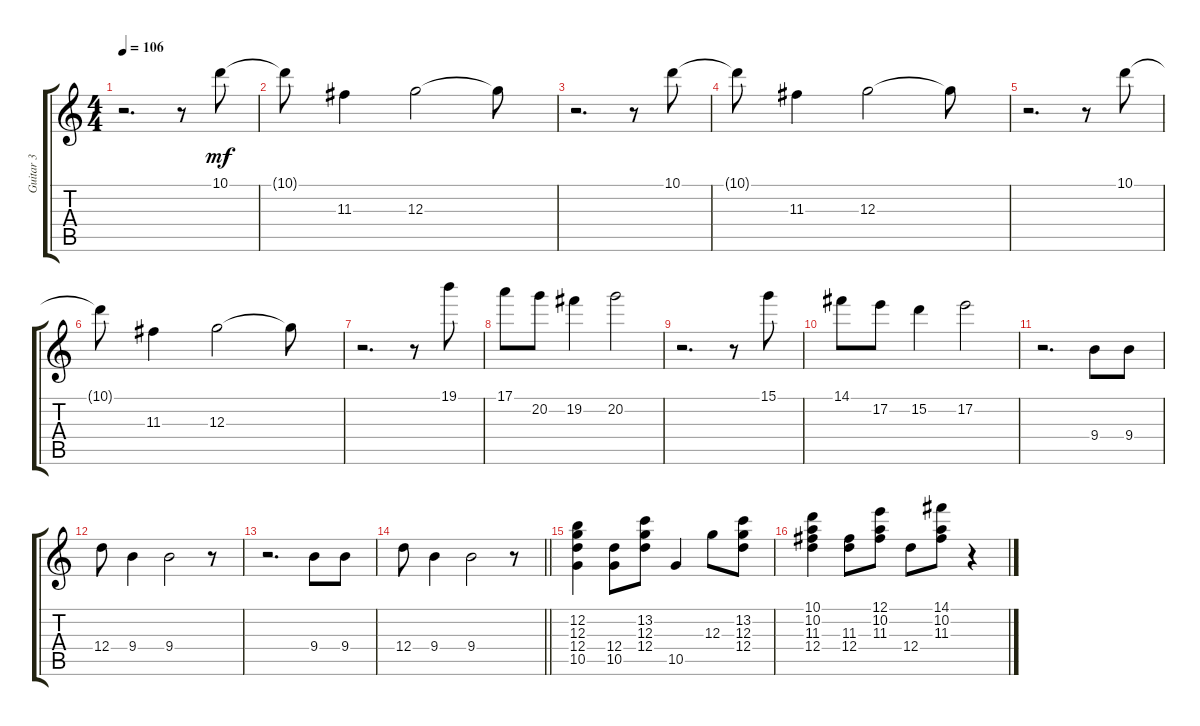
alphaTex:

\track ("Guitar 3" "Guitar 3") {instrument acousticguitarsteel}
\staff {score tabs}
\tuning (E4 B3 G3 D3 A2 E2) {hide}
\ts (4 4)
\tempo 106
\clef g2
\ks c
r.2{d dy mf} r.8 10.1.8 |
10.1{t}.8 11.3.4 12.3.2 12.3{t}.8 |
r.2{d} r.8 10.1.8 |
10.1{t}.8 11.3.4 12.3.2 12.3{t}.8 |
r.2{d} r.8 10.1.8 |
10.1{t}.8 11.3.4 12.3.2 12.3{t}.8 |
r.2{d} r.8 19.1.8 |
17.1.8 20.2.8 19.2.4 20.2.2 |
r.2{d} r.8 15.1.8 |
14.1.8 17.2.8 15.2.4 17.2.2 |
r.2{d} 9.4.8 9.4.8 |
12.4.8 9.4.4 9.4.2 r.8 |
r.2{d} 9.4.8 9.4.8 |
\barLineRight lightlight
12.4.8 9.4.4 9.4.2 r.8 |
(12.2 12.3 12.4 10.5).4 (12.4 10.5).8 (13.2 12.3 12.4).8 10.5.4 12.3.8 (13.2 12.3 12.4).8 |
(10.1 10.2 11.3 12.4).4 (11.3 12.4).8 (12.1 10.2 11.3).8 12.4.8 (14.1 10.2 11.3).8 r.4
